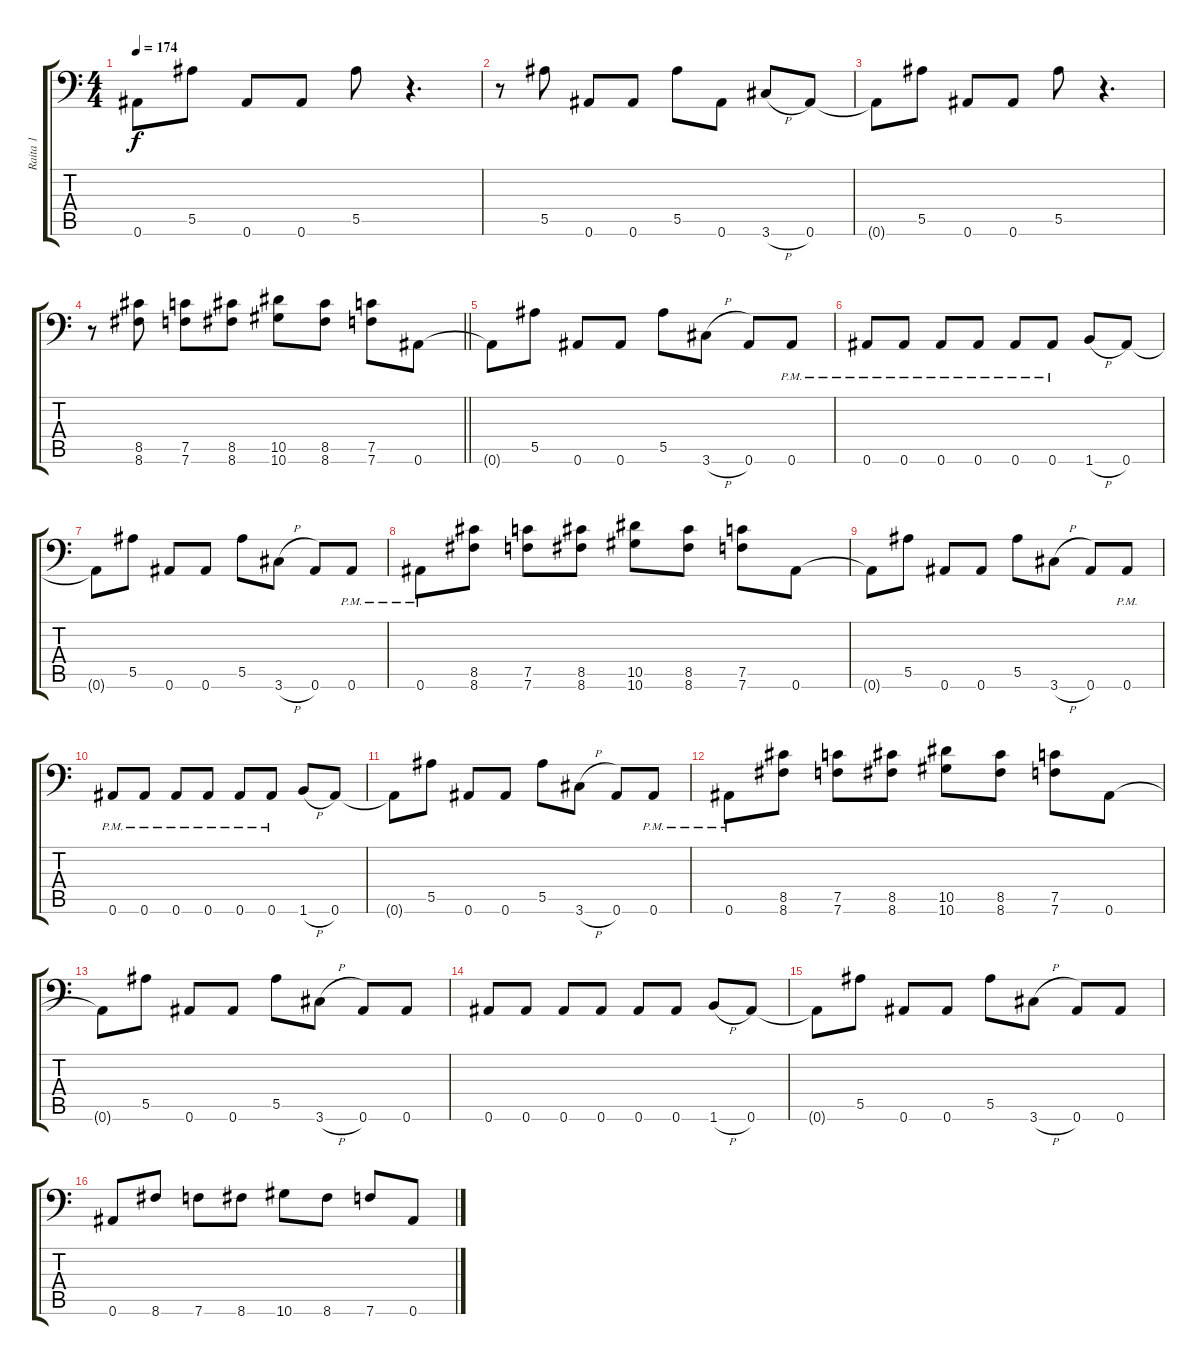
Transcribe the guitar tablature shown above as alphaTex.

\track ("Raita 1" "Raita 1") {instrument distortionguitar}
\staff {score tabs}
\tuning (C4 G3 Eb3 Bb2 F2 Bb1) {hide}
\ts (4 4)
\tempo 174
\clef f4
\ks c
0.6{t}.8{dy f} 5.5.8 0.6.8 0.6.8 5.5.8 r.4{d} |
r.8 5.5.8 0.6.8 0.6.8 5.5.8 0.6.8 3.6{h}.8 0.6.8 |
0.6{t}.8 5.5.8 0.6.8 0.6.8 5.5.8 r.4{d} |
\barLineRight lightlight
r.8 (8.5 8.6).8 (7.5 7.6).8 (8.5 8.6).8 (10.5 10.6).8 (8.5 8.6).8 (7.5 7.6).8 0.6.8 |
\section ("" "")
0.6{t}.8 5.5.8 0.6.8 0.6.8 5.5.8 3.6{h}.8 0.6.8 0.6{pm}.8 |
0.6{pm}.8 0.6{pm}.8 0.6{pm}.8 0.6{pm}.8 0.6{pm}.8 0.6{pm}.8 1.6{h}.8 0.6.8 |
0.6{t}.8 5.5.8 0.6.8 0.6.8 5.5.8 3.6{h}.8 0.6.8 0.6{pm}.8 |
0.6{pm}.8 (8.5 8.6).8 (7.5 7.6).8 (8.5 8.6).8 (10.5 10.6).8 (8.5 8.6).8 (7.5 7.6).8 0.6.8 |
0.6{t}.8 5.5.8 0.6.8 0.6.8 5.5.8 3.6{h}.8 0.6.8 0.6{pm}.8 |
0.6{pm}.8 0.6{pm}.8 0.6{pm}.8 0.6{pm}.8 0.6{pm}.8 0.6{pm}.8 1.6{h}.8 0.6.8 |
0.6{t}.8 5.5.8 0.6.8 0.6.8 5.5.8 3.6{h}.8 0.6.8 0.6{pm}.8 |
0.6{pm}.8 (8.5 8.6).8 (7.5 7.6).8 (8.5 8.6).8 (10.5 10.6).8 (8.5 8.6).8 (7.5 7.6).8 0.6.8 |
0.6{t}.8 5.5.8 0.6.8 0.6.8 5.5.8 3.6{h}.8 0.6.8 0.6.8 |
0.6.8 0.6.8 0.6.8 0.6.8 0.6.8 0.6.8 1.6{h}.8 0.6.8 |
0.6{t}.8 5.5.8 0.6.8 0.6.8 5.5.8 3.6{h}.8 0.6.8 0.6.8 |
0.6.8 8.6.8 7.6.8 8.6.8 10.6.8 8.6.8 7.6.8 0.6.8
